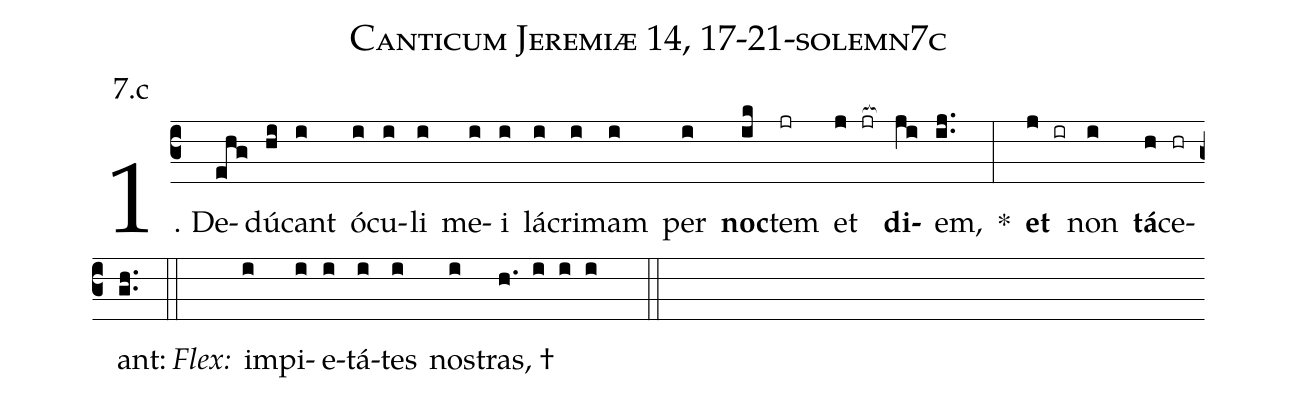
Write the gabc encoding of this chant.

name: Canticum Jeremiæ 14, 17-21-solemn7c;
annotation: 7.c;
%%
(c3)1. De(ehg)dú(hi)cant(i) ó(i)cu(i)li(i) me(i)i(i) lá(i)cri(i)mam(i) per(i) <b>noc</b>(ik)tem(jr) et(j jr[ocb:1{]) <b>di</b>(ji[ocb:0}])em,(ij..) *(:) <b>et</b>(j ir) non(i) <b>tá</b>(h)ce(hr)ant:(gh..) (::)
<i>Flex:</i>()  im(i)pi(i)e(i)tá(i)tes(i) nos(i)tras, †(h. i i i  ::)
